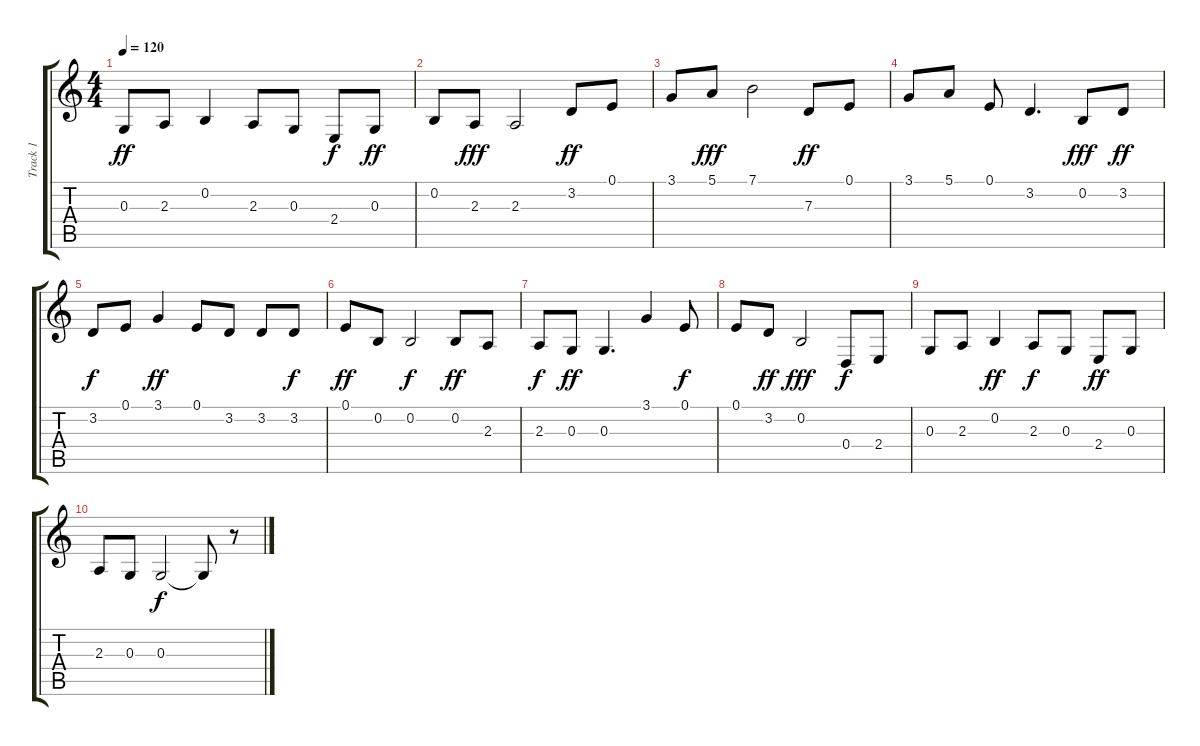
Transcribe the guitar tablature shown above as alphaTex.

\track ("Track 1" "Track 1") {instrument acousticgrandpiano}
\staff {score tabs}
\tuning (E4 B3 G3 D3 A2 E2) {hide}
\ts (4 4)
\tempo 120
\clef g2
\ks c
0.3.8{dy ff} 2.3.8 0.2.4 2.3.8 0.3.8 2.4.8{dy f} 0.3.8{dy ff} |
0.2.8 2.3.8{dy fff} 2.3.2 3.2.8{dy ff} 0.1.8 |
3.1.8 5.1.8{dy fff} 7.1.2 7.3.8{dy ff} 0.1.8 |
3.1.8 5.1.8 0.1.8 3.2.4{d} 0.2.8{dy fff} 3.2.8{dy ff} |
3.2.8{dy f} 0.1.8 3.1.4{dy ff} 0.1.8 3.2.8 3.2.8 3.2.8{dy f} |
0.1.8{dy ff} 0.2.8 0.2.2{dy f} 0.2.8{dy ff} 2.3.8 |
2.3.8{dy f} 0.3.8{dy ff} 0.3.4{d} 3.1.4 0.1.8{dy f} |
0.1.8 3.2.8{dy ff} 0.2.2{dy fff} 0.4.8{dy f} 2.4.8 |
0.3.8 2.3.8 0.2.4{dy ff} 2.3.8{dy f} 0.3.8 2.4.8{dy ff} 0.3.8 |
2.3.8 0.3.8 0.3.2{dy f} 0.3{t}.8 r.8
